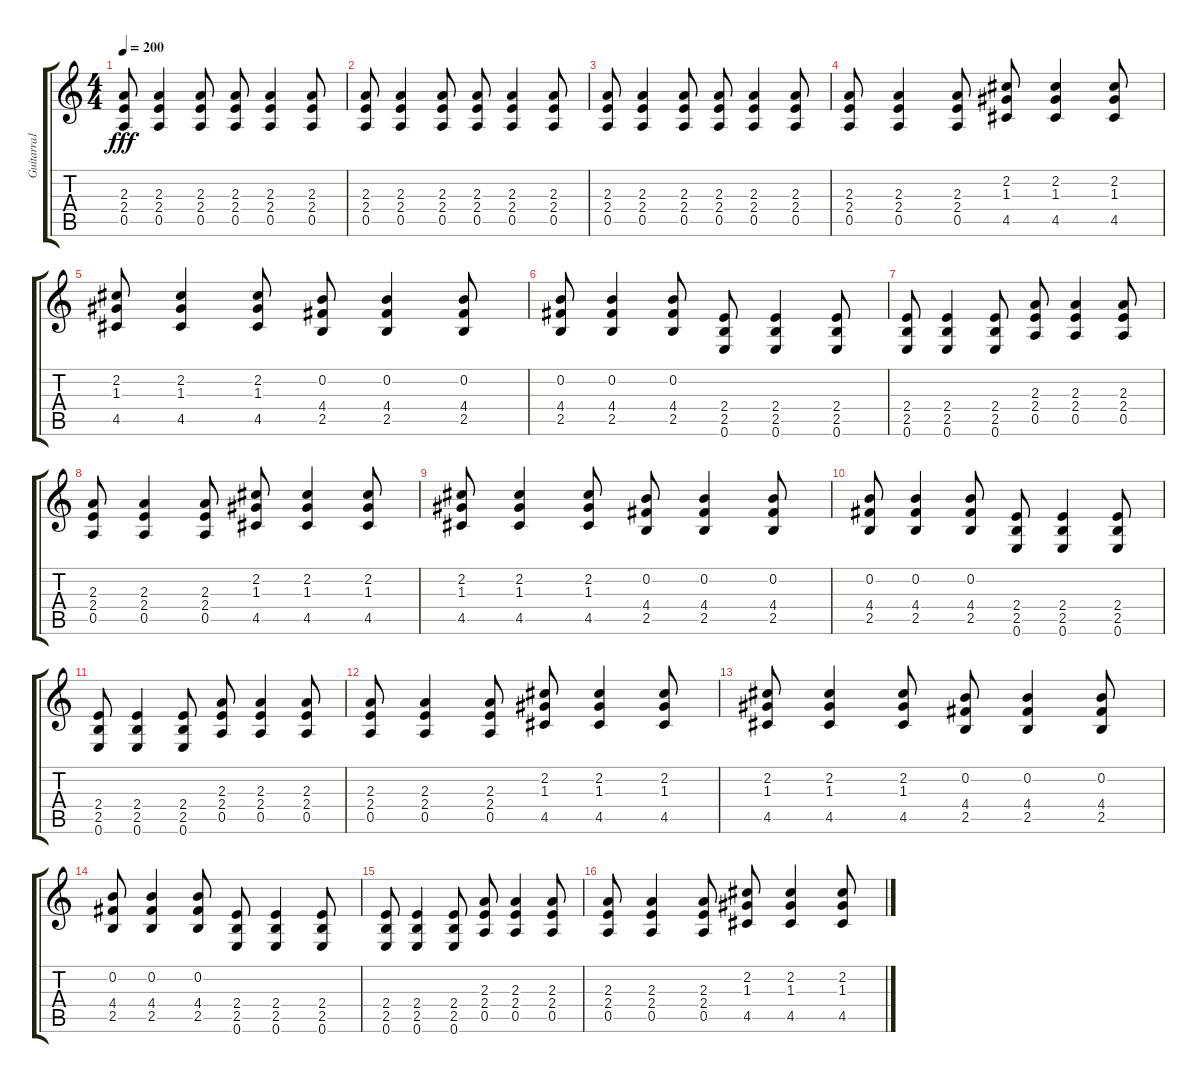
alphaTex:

\track ("Guitarra1" "Guitarra1") {instrument distortionguitar}
\staff {score tabs}
\tuning (E4 B3 G3 D3 A2 E2) {hide}
\ts (4 4)
\tempo 200
\clef g2
\ks c
(2.3 2.4 0.5).8{dy fff} (2.3 2.4 0.5).4 (2.3 2.4 0.5).8 (2.3 2.4 0.5).8 (2.3 2.4 0.5).4 (2.3 2.4 0.5).8 |
(2.3 2.4 0.5).8 (2.3 2.4 0.5).4 (2.3 2.4 0.5).8 (2.3 2.4 0.5).8 (2.3 2.4 0.5).4 (2.3 2.4 0.5).8 |
(2.3 2.4 0.5).8 (2.3 2.4 0.5).4 (2.3 2.4 0.5).8 (2.3 2.4 0.5).8 (2.3 2.4 0.5).4 (2.3 2.4 0.5).8 |
(2.3 2.4 0.5).8 (2.3 2.4 0.5).4 (2.3 2.4 0.5).8 (2.2 1.3 4.5).8 (2.2 1.3 4.5).4 (2.2 1.3 4.5).8 |
(2.2 1.3 4.5).8 (2.2 1.3 4.5).4 (2.2 1.3 4.5).8 (0.2 4.4 2.5).8 (0.2 4.4 2.5).4 (0.2 4.4 2.5).8 |
(0.2 4.4 2.5).8 (0.2 4.4 2.5).4 (0.2 4.4 2.5).8 (2.4 2.5 0.6).8 (2.4 2.5 0.6).4 (2.4 2.5 0.6).8 |
(2.4 2.5 0.6).8 (2.4 2.5 0.6).4 (2.4 2.5 0.6).8 (2.3 2.4 0.5).8 (2.3 2.4 0.5).4 (2.3 2.4 0.5).8 |
(2.3 2.4 0.5).8 (2.3 2.4 0.5).4 (2.3 2.4 0.5).8 (2.2 1.3 4.5).8 (2.2 1.3 4.5).4 (2.2 1.3 4.5).8 |
(2.2 1.3 4.5).8 (2.2 1.3 4.5).4 (2.2 1.3 4.5).8 (0.2 4.4 2.5).8 (0.2 4.4 2.5).4 (0.2 4.4 2.5).8 |
(0.2 4.4 2.5).8 (0.2 4.4 2.5).4 (0.2 4.4 2.5).8 (2.4 2.5 0.6).8 (2.4 2.5 0.6).4 (2.4 2.5 0.6).8 |
(2.4 2.5 0.6).8 (2.4 2.5 0.6).4 (2.4 2.5 0.6).8 (2.3 2.4 0.5).8 (2.3 2.4 0.5).4 (2.3 2.4 0.5).8 |
(2.3 2.4 0.5).8 (2.3 2.4 0.5).4 (2.3 2.4 0.5).8 (2.2 1.3 4.5).8 (2.2 1.3 4.5).4 (2.2 1.3 4.5).8 |
(2.2 1.3 4.5).8 (2.2 1.3 4.5).4 (2.2 1.3 4.5).8 (0.2 4.4 2.5).8 (0.2 4.4 2.5).4 (0.2 4.4 2.5).8 |
(0.2 4.4 2.5).8 (0.2 4.4 2.5).4 (0.2 4.4 2.5).8 (2.4 2.5 0.6).8 (2.4 2.5 0.6).4 (2.4 2.5 0.6).8 |
(2.4 2.5 0.6).8 (2.4 2.5 0.6).4 (2.4 2.5 0.6).8 (2.3 2.4 0.5).8 (2.3 2.4 0.5).4 (2.3 2.4 0.5).8 |
(2.3 2.4 0.5).8 (2.3 2.4 0.5).4 (2.3 2.4 0.5).8 (2.2 1.3 4.5).8 (2.2 1.3 4.5).4 (2.2 1.3 4.5).8
